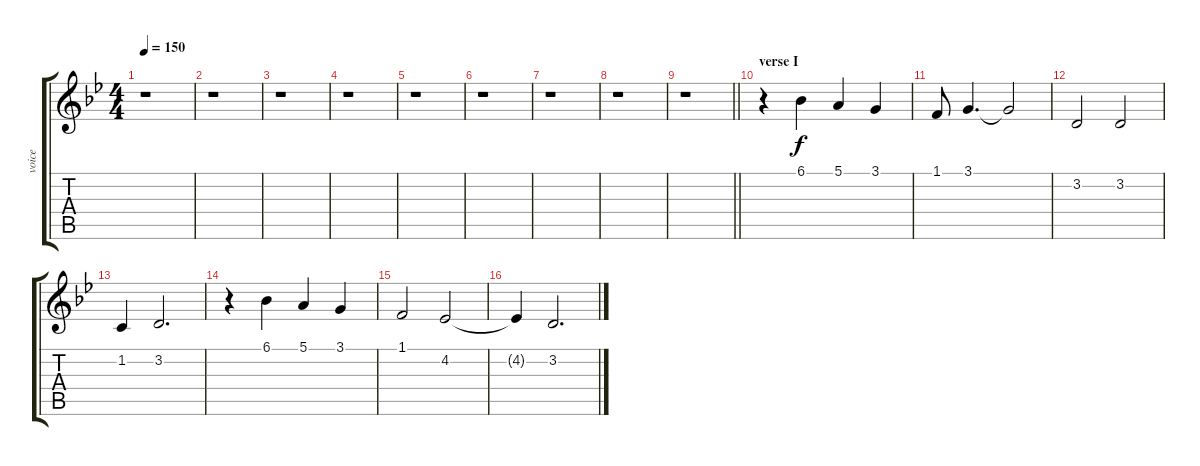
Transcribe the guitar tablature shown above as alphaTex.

\track ("voice" "voice") {instrument lead1square}
\staff {score tabs}
\tuning (E4 B3 G3 D3 A2 E2) {hide}
\ts (4 4)
\tempo 150
\clef g2
\ks bb
r.1{dy f} |
r.1 |
r.1 |
r.1 |
r.1 |
r.1 |
r.1 |
r.1 |
\barLineRight lightlight
r.1 |
\section ("" "verse I")
r.4 6.1.4 5.1.4 3.1.4 |
1.1.8 3.1.4{d} 3.1{t}.2 |
3.2.2 3.2.2 |
1.2.4 3.2.2{d} |
r.4 6.1.4 5.1.4 3.1.4 |
1.1.2 4.2.2 |
4.2{t}.4 3.2.2{d}
